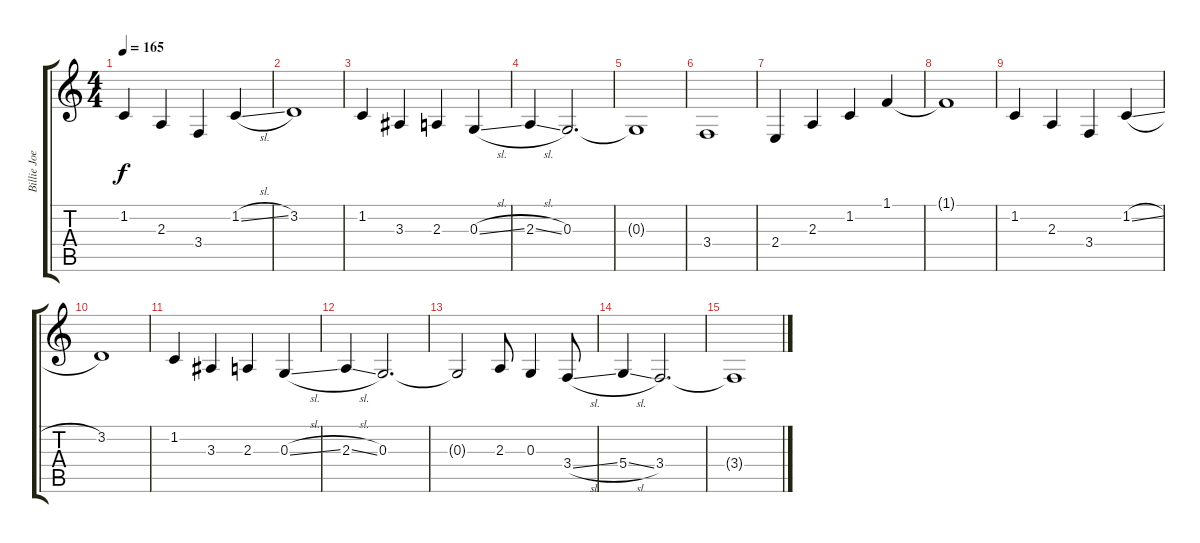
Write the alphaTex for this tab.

\track ("Billie Joe Armstrong - Vocals" "Billie Joe") {instrument altosax}
\staff {score tabs}
\tuning (E4 B3 G3 D3 A2 E2) {hide}
\ts (4 4)
\tempo 165
\clef g2
\ks c
1.2.4{dy f} 2.3.4 3.4.4 1.2{sl}.4 |
3.2.1 |
1.2.4 3.3.4 2.3.4 0.3{sl}.4 |
2.3{sl}.4 0.3.2{d} |
0.3{t}.1 |
3.4.1 |
2.4.4 2.3.4 1.2.4 1.1.4 |
1.1{t}.1 |
1.2.4 2.3.4 3.4.4 1.2{sl}.4 |
3.2.1 |
1.2.4 3.3.4 2.3.4 0.3{sl}.4 |
2.3{sl}.4 0.3.2{d} |
0.3{t}.2 2.3.8 0.3.4 3.4{sl}.8 |
5.4{sl}.4 3.4.2{d} |
3.4{t}.1
